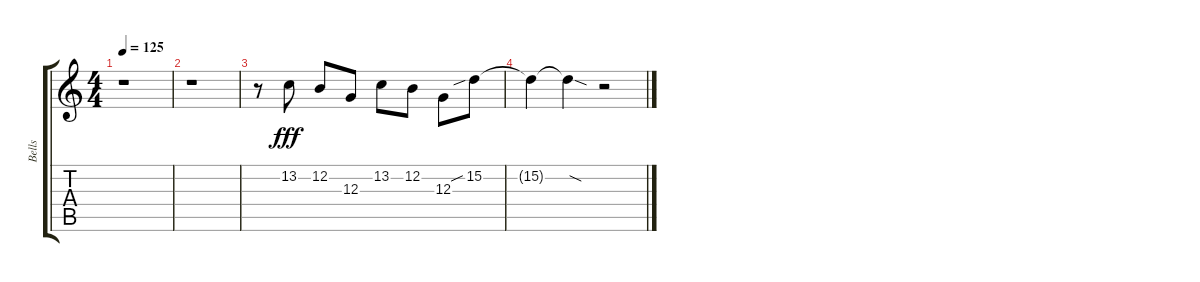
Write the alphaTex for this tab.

\track ("Bells" "Bells") {instrument tubularbells}
\staff {score tabs}
\tuning (E4 B3 G3 D3 A2 E2) {hide}
\ts (4 4)
\tempo 125
\clef g2
\ks c
r.1{dy fff} |
r.1 |
r.8 13.2.8 12.2.8 12.3.8 13.2.8 12.2.8 12.3.8 15.2{sib}.8 |
15.2{t}.4 15.2{sod t}.4 r.2
